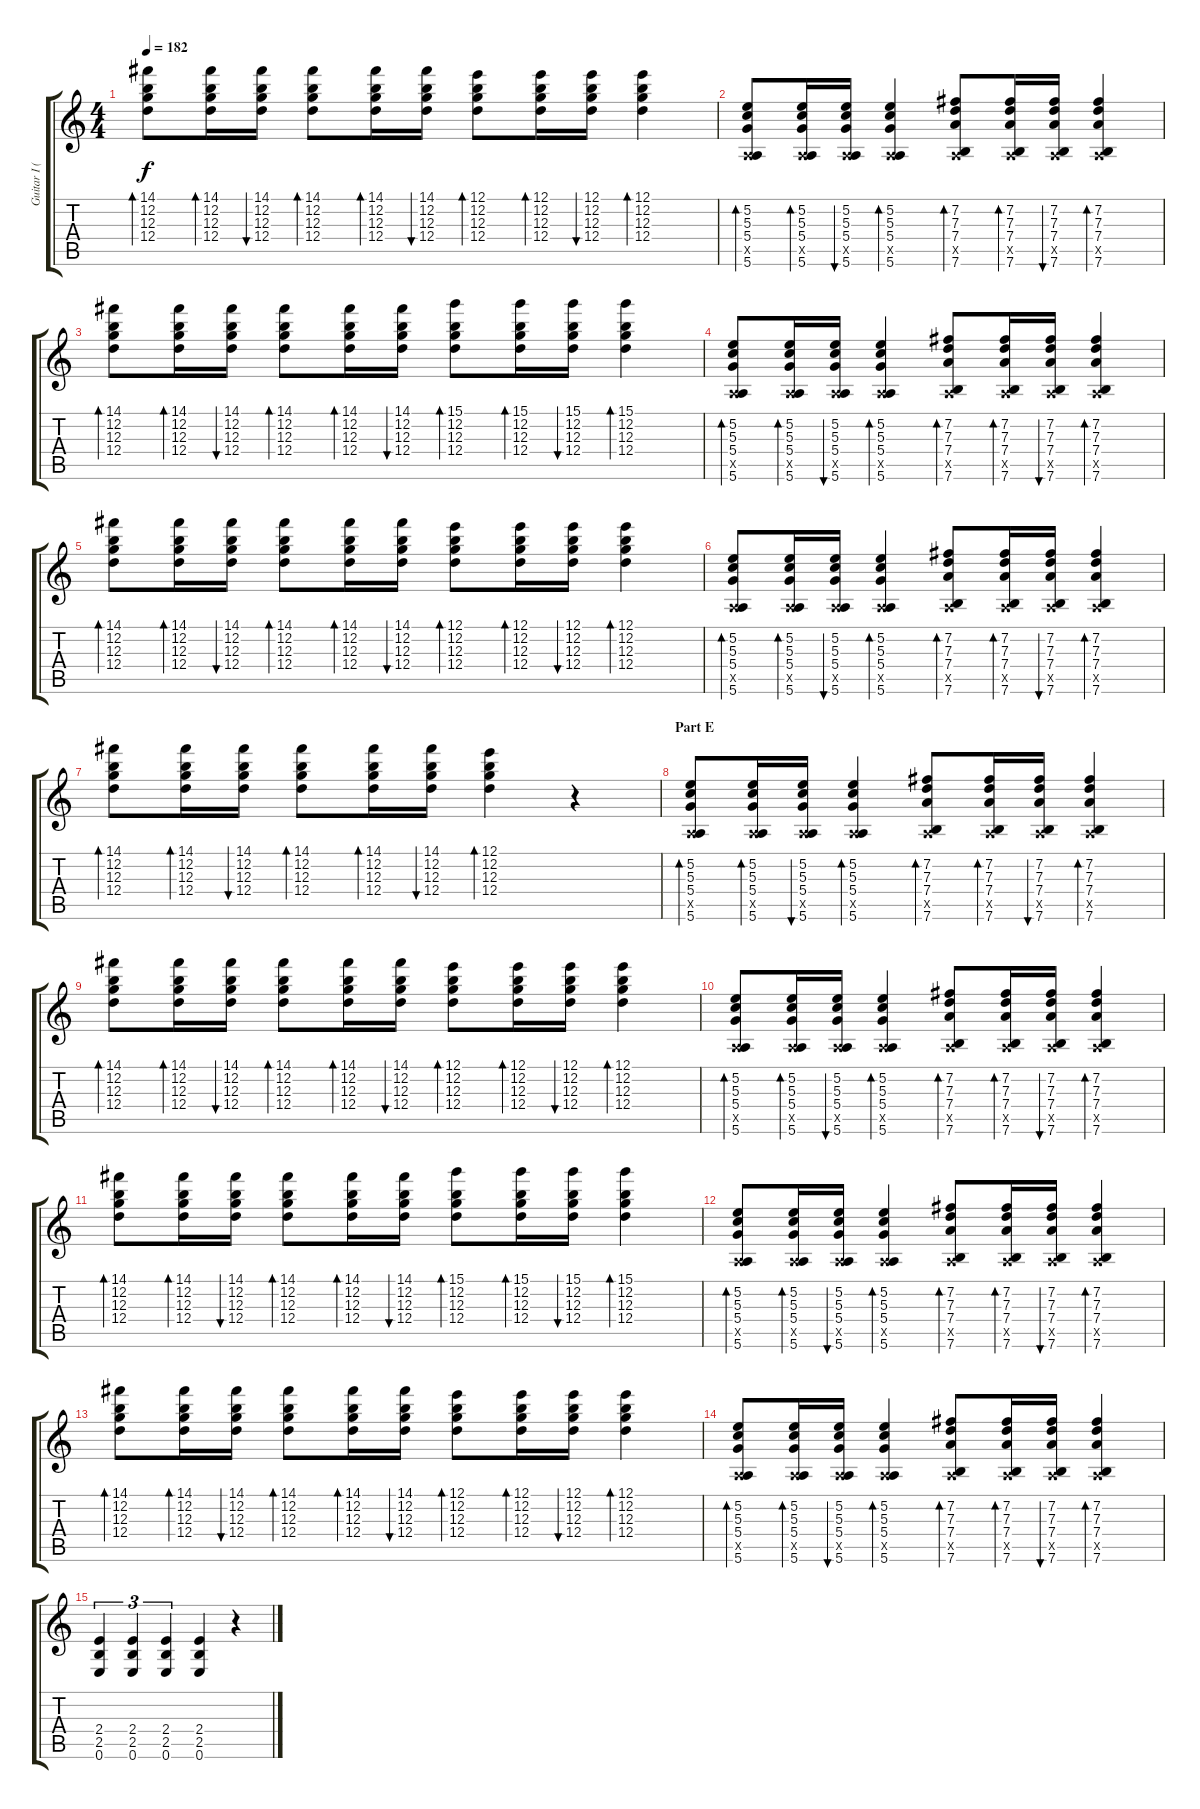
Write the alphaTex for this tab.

\track ("Guitar I (Sugizo)" "Guitar I (") {instrument distortionguitar}
\staff {score tabs}
\tuning (E4 B3 G3 D3 A2 E2) {hide}
\ts (4 4)
\tempo 182
\clef g2
\ks c
(14.1 12.2 12.3 12.4).8{bd 60 dy f} (14.1 12.2 12.3 12.4).16{bd 60} (14.1 12.2 12.3 12.4).16{bu 60} (14.1 12.2 12.3 12.4).8{bd 60} (14.1 12.2 12.3 12.4).16{bd 60} (14.1 12.2 12.3 12.4).16{bu 60} (12.1 12.2 12.3 12.4).8{bd 60} (12.1 12.2 12.3 12.4).16{bd 60} (12.1 12.2 12.3 12.4).16{bu 60} (12.1 12.2 12.3 12.4).4{bd 60} |
(5.2 5.3 5.4 0.5{x} 5.6).8{bd 60} (5.2 5.3 5.4 0.5{x} 5.6).16{bd 60} (5.2 5.3 5.4 0.5{x} 5.6).16{bu 60} (5.2 5.3 5.4 0.5{x} 5.6).4{bd 60} (7.2 7.3 7.4 0.5{x} 7.6).8{bd 60} (7.2 7.3 7.4 0.5{x} 7.6).16{bd 60} (7.2 7.3 7.4 0.5{x} 7.6).16{bu 60} (7.2 7.3 7.4 0.5{x} 7.6).4{bd 60} |
(14.1 12.2 12.3 12.4).8{bd 60} (14.1 12.2 12.3 12.4).16{bd 60} (14.1 12.2 12.3 12.4).16{bu 60} (14.1 12.2 12.3 12.4).8{bd 60} (14.1 12.2 12.3 12.4).16{bd 60} (14.1 12.2 12.3 12.4).16{bu 60} (15.1 12.2 12.3 12.4).8{bd 60} (15.1 12.2 12.3 12.4).16{bd 60} (15.1 12.2 12.3 12.4).16{bu 60} (15.1 12.2 12.3 12.4).4{bd 60} |
(5.2 5.3 5.4 0.5{x} 5.6).8{bd 60} (5.2 5.3 5.4 0.5{x} 5.6).16{bd 60} (5.2 5.3 5.4 0.5{x} 5.6).16{bu 60} (5.2 5.3 5.4 0.5{x} 5.6).4{bd 60} (7.2 7.3 7.4 0.5{x} 7.6).8{bd 60} (7.2 7.3 7.4 0.5{x} 7.6).16{bd 60} (7.2 7.3 7.4 0.5{x} 7.6).16{bu 60} (7.2 7.3 7.4 0.5{x} 7.6).4{bd 60} |
(14.1 12.2 12.3 12.4).8{bd 60} (14.1 12.2 12.3 12.4).16{bd 60} (14.1 12.2 12.3 12.4).16{bu 60} (14.1 12.2 12.3 12.4).8{bd 60} (14.1 12.2 12.3 12.4).16{bd 60} (14.1 12.2 12.3 12.4).16{bu 60} (12.1 12.2 12.3 12.4).8{bd 60} (12.1 12.2 12.3 12.4).16{bd 60} (12.1 12.2 12.3 12.4).16{bu 60} (12.1 12.2 12.3 12.4).4{bd 60} |
(5.2 5.3 5.4 0.5{x} 5.6).8{bd 60} (5.2 5.3 5.4 0.5{x} 5.6).16{bd 60} (5.2 5.3 5.4 0.5{x} 5.6).16{bu 60} (5.2 5.3 5.4 0.5{x} 5.6).4{bd 60} (7.2 7.3 7.4 0.5{x} 7.6).8{bd 60} (7.2 7.3 7.4 0.5{x} 7.6).16{bd 60} (7.2 7.3 7.4 0.5{x} 7.6).16{bu 60} (7.2 7.3 7.4 0.5{x} 7.6).4{bd 60} |
(14.1 12.2 12.3 12.4).8{bd 60} (14.1 12.2 12.3 12.4).16{bd 60} (14.1 12.2 12.3 12.4).16{bu 60} (14.1 12.2 12.3 12.4).8{bd 60} (14.1 12.2 12.3 12.4).16{bd 60} (14.1 12.2 12.3 12.4).16{bu 60} (12.1 12.2 12.3 12.4).4{bd 60} r.4 |
\section ("" "Part E")
(5.2 5.3 5.4 0.5{x} 5.6).8{bd 60} (5.2 5.3 5.4 0.5{x} 5.6).16{bd 60} (5.2 5.3 5.4 0.5{x} 5.6).16{bu 60} (5.2 5.3 5.4 0.5{x} 5.6).4{bd 60} (7.2 7.3 7.4 0.5{x} 7.6).8{bd 60} (7.2 7.3 7.4 0.5{x} 7.6).16{bd 60} (7.2 7.3 7.4 0.5{x} 7.6).16{bu 60} (7.2 7.3 7.4 0.5{x} 7.6).4{bd 60} |
(14.1 12.2 12.3 12.4).8{bd 60} (14.1 12.2 12.3 12.4).16{bd 60} (14.1 12.2 12.3 12.4).16{bu 60} (14.1 12.2 12.3 12.4).8{bd 60} (14.1 12.2 12.3 12.4).16{bd 60} (14.1 12.2 12.3 12.4).16{bu 60} (12.1 12.2 12.3 12.4).8{bd 60} (12.1 12.2 12.3 12.4).16{bd 60} (12.1 12.2 12.3 12.4).16{bu 60} (12.1 12.2 12.3 12.4).4{bd 60} |
(5.2 5.3 5.4 0.5{x} 5.6).8{bd 60} (5.2 5.3 5.4 0.5{x} 5.6).16{bd 60} (5.2 5.3 5.4 0.5{x} 5.6).16{bu 60} (5.2 5.3 5.4 0.5{x} 5.6).4{bd 60} (7.2 7.3 7.4 0.5{x} 7.6).8{bd 60} (7.2 7.3 7.4 0.5{x} 7.6).16{bd 60} (7.2 7.3 7.4 0.5{x} 7.6).16{bu 60} (7.2 7.3 7.4 0.5{x} 7.6).4{bd 60} |
(14.1 12.2 12.3 12.4).8{bd 60} (14.1 12.2 12.3 12.4).16{bd 60} (14.1 12.2 12.3 12.4).16{bu 60} (14.1 12.2 12.3 12.4).8{bd 60} (14.1 12.2 12.3 12.4).16{bd 60} (14.1 12.2 12.3 12.4).16{bu 60} (15.1 12.2 12.3 12.4).8{bd 60} (15.1 12.2 12.3 12.4).16{bd 60} (15.1 12.2 12.3 12.4).16{bu 60} (15.1 12.2 12.3 12.4).4{bd 60} |
(5.2 5.3 5.4 0.5{x} 5.6).8{bd 60} (5.2 5.3 5.4 0.5{x} 5.6).16{bd 60} (5.2 5.3 5.4 0.5{x} 5.6).16{bu 60} (5.2 5.3 5.4 0.5{x} 5.6).4{bd 60} (7.2 7.3 7.4 0.5{x} 7.6).8{bd 60} (7.2 7.3 7.4 0.5{x} 7.6).16{bd 60} (7.2 7.3 7.4 0.5{x} 7.6).16{bu 60} (7.2 7.3 7.4 0.5{x} 7.6).4{bd 60} |
(14.1 12.2 12.3 12.4).8{bd 60} (14.1 12.2 12.3 12.4).16{bd 60} (14.1 12.2 12.3 12.4).16{bu 60} (14.1 12.2 12.3 12.4).8{bd 60} (14.1 12.2 12.3 12.4).16{bd 60} (14.1 12.2 12.3 12.4).16{bu 60} (12.1 12.2 12.3 12.4).8{bd 60} (12.1 12.2 12.3 12.4).16{bd 60} (12.1 12.2 12.3 12.4).16{bu 60} (12.1 12.2 12.3 12.4).4{bd 60} |
(5.2 5.3 5.4 0.5{x} 5.6).8{bd 60} (5.2 5.3 5.4 0.5{x} 5.6).16{bd 60} (5.2 5.3 5.4 0.5{x} 5.6).16{bu 60} (5.2 5.3 5.4 0.5{x} 5.6).4{bd 60} (7.2 7.3 7.4 0.5{x} 7.6).8{bd 60} (7.2 7.3 7.4 0.5{x} 7.6).16{bd 60} (7.2 7.3 7.4 0.5{x} 7.6).16{bu 60} (7.2 7.3 7.4 0.5{x} 7.6).4{bd 60} |
(2.4 2.5 0.6).4{tu (3 2)} (2.4 2.5 0.6).4{tu (3 2)} (2.4 2.5 0.6).4{tu (3 2)} (2.4 2.5 0.6).4 r.4
